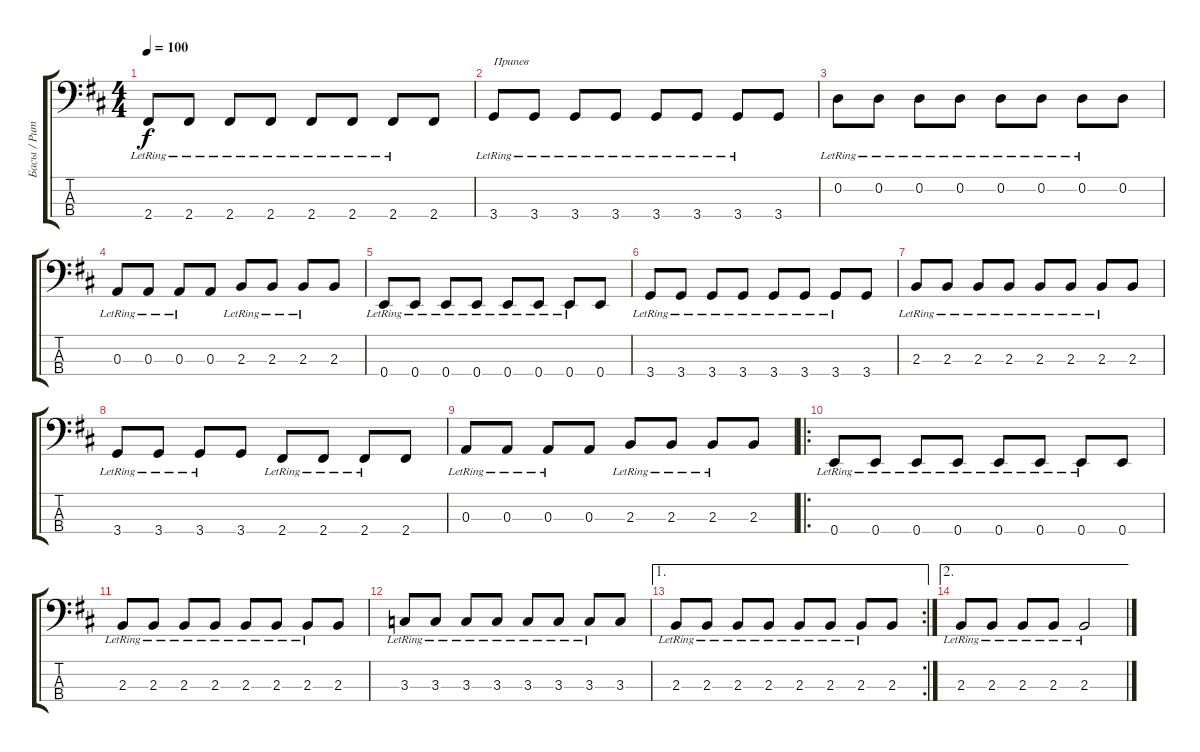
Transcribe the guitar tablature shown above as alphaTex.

\track ("Басы / Ритм" "Басы / Рит") {instrument electricbassfinger}
\staff {score tabs}
\tuning (G2 D2 A1 E1) {hide}
\ts (4 4)
\tempo 100
\clef f4
\ks bminor
2.4{lr}.8{dy f} 2.4{lr}.8 2.4{lr}.8 2.4{lr}.8 2.4{lr}.8 2.4{lr}.8 2.4{lr}.8 2.4.8 |
3.4{lr}.8{txt "Припев"} 3.4{lr}.8 3.4{lr}.8 3.4{lr}.8 3.4{lr}.8 3.4{lr}.8 3.4{lr}.8 3.4.8 |
0.2{lr}.8 0.2{lr}.8 0.2{lr}.8 0.2{lr}.8 0.2{lr}.8 0.2{lr}.8 0.2{lr}.8 0.2.8 |
0.3{lr}.8 0.3{lr}.8 0.3{lr}.8 0.3.8 2.3{lr}.8 2.3{lr}.8 2.3{lr}.8 2.3.8 |
0.4{lr}.8 0.4{lr}.8 0.4{lr}.8 0.4{lr}.8 0.4{lr}.8 0.4{lr}.8 0.4{lr}.8 0.4.8 |
3.4{lr}.8 3.4{lr}.8 3.4{lr}.8 3.4{lr}.8 3.4{lr}.8 3.4{lr}.8 3.4{lr}.8 3.4.8 |
2.3{lr}.8 2.3{lr}.8 2.3{lr}.8 2.3{lr}.8 2.3{lr}.8 2.3{lr}.8 2.3{lr}.8 2.3.8 |
3.4{lr}.8 3.4{lr}.8 3.4{lr}.8 3.4.8 2.4{lr}.8 2.4{lr}.8 2.4{lr}.8 2.4.8 |
0.3{lr}.8 0.3{lr}.8 0.3{lr}.8 0.3.8 2.3{lr}.8 2.3{lr}.8 2.3{lr}.8 2.3.8 |
\ro
0.4{lr}.8 0.4{lr}.8 0.4{lr}.8 0.4{lr}.8 0.4{lr}.8 0.4{lr}.8 0.4{lr}.8 0.4.8 |
2.3{lr}.8 2.3{lr}.8 2.3{lr}.8 2.3{lr}.8 2.3{lr}.8 2.3{lr}.8 2.3{lr}.8 2.3.8 |
3.3{lr}.8 3.3{lr}.8 3.3{lr}.8 3.3{lr}.8 3.3{lr}.8 3.3{lr}.8 3.3{lr}.8 3.3.8 |
\ae 1
\rc 2
2.3{lr}.8 2.3{lr}.8 2.3{lr}.8 2.3{lr}.8 2.3{lr}.8 2.3{lr}.8 2.3{lr}.8 2.3.8 |
\ae 2
2.3{lr}.8 2.3{lr}.8 2.3{lr}.8 2.3{lr}.8 2.3{lr}.2
